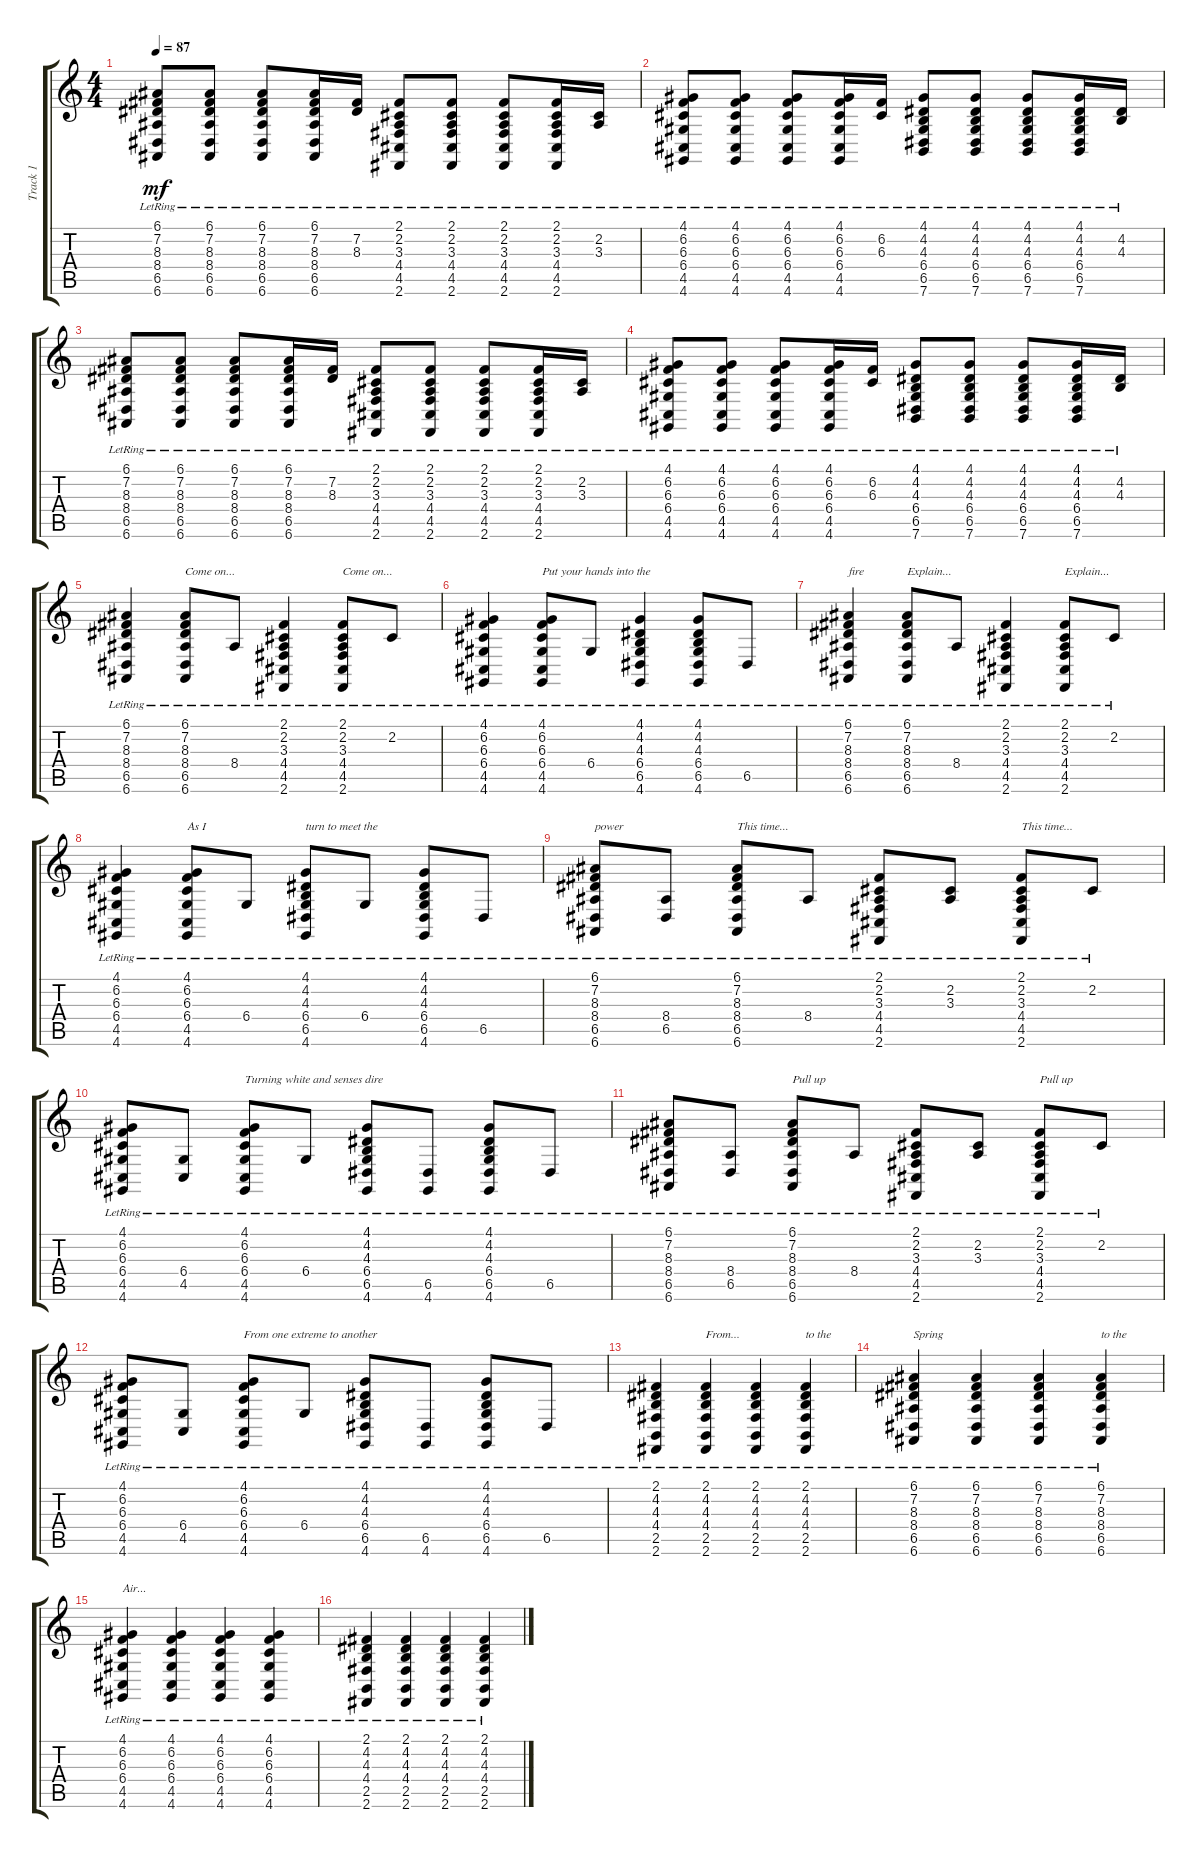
\track ("Track 1" "Track 1") {instrument acousticgrandpiano}
\staff {score tabs}
\tuning (E4 B3 G3 D3 A2 E2) {hide}
\ts (4 4)
\tempo 87
\clef g2
\ks c
(6.1{lr} 7.2{lr} 8.3{lr} 8.4{lr} 6.5{lr} 6.6{lr}).8{dy mf} (6.1{lr} 7.2{lr} 8.3{lr} 8.4{lr} 6.5{lr} 6.6{lr}).8 (6.1{lr} 7.2{lr} 8.3{lr} 8.4{lr} 6.5{lr} 6.6{lr}).8 (6.1{lr} 7.2{lr} 8.3{lr} 8.4{lr} 6.5{lr} 6.6{lr}).16 (7.2{lr} 8.3{lr}).16 (2.1{lr} 2.2{lr} 3.3{lr} 4.4{lr} 4.5{lr} 2.6{lr}).8 (2.1{lr} 2.2{lr} 3.3{lr} 4.4{lr} 4.5{lr} 2.6{lr}).8 (2.1{lr} 2.2{lr} 3.3{lr} 4.4{lr} 4.5{lr} 2.6{lr}).8 (2.1{lr} 2.2{lr} 3.3{lr} 4.4{lr} 4.5{lr} 2.6{lr}).16 (2.2{lr} 3.3{lr}).16 |
(4.1{lr} 6.2{lr} 6.3{lr} 6.4{lr} 4.5{lr} 4.6{lr}).8 (4.1{lr} 6.2{lr} 6.3{lr} 6.4{lr} 4.5{lr} 4.6{lr}).8 (4.1{lr} 6.2{lr} 6.3{lr} 6.4{lr} 4.5{lr} 4.6{lr}).8 (4.1{lr} 6.2{lr} 6.3{lr} 6.4{lr} 4.5{lr} 4.6{lr}).16 (6.2{lr} 6.3{lr}).16 (4.1{lr} 4.2{lr} 4.3{lr} 6.4{lr} 6.5{lr} 7.6{lr}).8 (4.1{lr} 4.2{lr} 4.3{lr} 6.4{lr} 6.5{lr} 7.6{lr}).8 (4.1{lr} 4.2{lr} 4.3{lr} 6.4{lr} 6.5{lr} 7.6{lr}).8 (4.1{lr} 4.2{lr} 4.3{lr} 6.4{lr} 6.5{lr} 7.6{lr}).16 (4.2{lr} 4.3{lr}).16 |
(6.1{lr} 7.2{lr} 8.3{lr} 8.4{lr} 6.5{lr} 6.6{lr}).8 (6.1{lr} 7.2{lr} 8.3{lr} 8.4{lr} 6.5{lr} 6.6{lr}).8 (6.1{lr} 7.2{lr} 8.3{lr} 8.4{lr} 6.5{lr} 6.6{lr}).8 (6.1{lr} 7.2{lr} 8.3{lr} 8.4{lr} 6.5{lr} 6.6{lr}).16 (7.2{lr} 8.3{lr}).16 (2.1{lr} 2.2{lr} 3.3{lr} 4.4{lr} 4.5{lr} 2.6{lr}).8 (2.1{lr} 2.2{lr} 3.3{lr} 4.4{lr} 4.5{lr} 2.6{lr}).8 (2.1{lr} 2.2{lr} 3.3{lr} 4.4{lr} 4.5{lr} 2.6{lr}).8 (2.1{lr} 2.2{lr} 3.3{lr} 4.4{lr} 4.5{lr} 2.6{lr}).16 (2.2{lr} 3.3{lr}).16 |
(4.1{lr} 6.2{lr} 6.3{lr} 6.4{lr} 4.5{lr} 4.6{lr}).8 (4.1{lr} 6.2{lr} 6.3{lr} 6.4{lr} 4.5{lr} 4.6{lr}).8 (4.1{lr} 6.2{lr} 6.3{lr} 6.4{lr} 4.5{lr} 4.6{lr}).8 (4.1{lr} 6.2{lr} 6.3{lr} 6.4{lr} 4.5{lr} 4.6{lr}).16 (6.2{lr} 6.3{lr}).16 (4.1{lr} 4.2{lr} 4.3{lr} 6.4{lr} 6.5{lr} 7.6{lr}).8 (4.1{lr} 4.2{lr} 4.3{lr} 6.4{lr} 6.5{lr} 7.6{lr}).8 (4.1{lr} 4.2{lr} 4.3{lr} 6.4{lr} 6.5{lr} 7.6{lr}).8 (4.1{lr} 4.2{lr} 4.3{lr} 6.4{lr} 6.5{lr} 7.6{lr}).16 (4.2{lr} 4.3{lr}).16 |
(6.1{lr} 7.2{lr} 8.3{lr} 8.4{lr} 6.5{lr} 6.6{lr}).4 (6.1{lr} 7.2{lr} 8.3{lr} 8.4{lr} 6.5{lr} 6.6{lr}).8{txt "Come on..."} 8.4{lr}.8 (2.1{lr} 2.2{lr} 3.3{lr} 4.4{lr} 4.5{lr} 2.6{lr}).4 (2.1{lr} 2.2{lr} 3.3{lr} 4.4{lr} 4.5{lr} 2.6{lr}).8{txt "Come on..."} 2.2{lr}.8 |
(4.1{lr} 6.2{lr} 6.3{lr} 6.4{lr} 4.5{lr} 4.6{lr}).4 (4.1{lr} 6.2{lr} 6.3{lr} 6.4{lr} 4.5{lr} 4.6{lr}).8{txt "Put your hands into the"} 6.4{lr}.8 (4.1{lr} 4.2{lr} 4.3{lr} 6.4{lr} 6.5{lr} 4.6{lr}).4 (4.1{lr} 4.2{lr} 4.3{lr} 6.4{lr} 6.5{lr} 4.6{lr}).8 6.5{lr}.8 |
(6.1{lr} 7.2{lr} 8.3{lr} 8.4{lr} 6.5{lr} 6.6{lr}).4{txt "fire"} (6.1{lr} 7.2{lr} 8.3{lr} 8.4{lr} 6.5{lr} 6.6{lr}).8{txt "Explain..."} 8.4{lr}.8 (2.1{lr} 2.2{lr} 3.3{lr} 4.4{lr} 4.5{lr} 2.6{lr}).4 (2.1{lr} 2.2{lr} 3.3{lr} 4.4{lr} 4.5{lr} 2.6{lr}).8{txt "Explain... "} 2.2{lr}.8 |
(4.1{lr} 6.2{lr} 6.3{lr} 6.4{lr} 4.5{lr} 4.6{lr}).4 (4.1{lr} 6.2{lr} 6.3{lr} 6.4{lr} 4.5{lr} 4.6{lr}).8{txt "As I"} 6.4{lr}.8 (4.1{lr} 4.2{lr} 4.3{lr} 6.4{lr} 6.5{lr} 4.6{lr}).8{txt "turn to meet the "} 6.4{lr}.8 (4.1{lr} 4.2{lr} 4.3{lr} 6.4{lr} 6.5{lr} 4.6{lr}).8 6.5{lr}.8 |
(6.1{lr} 7.2{lr} 8.3{lr} 8.4{lr} 6.5{lr} 6.6{lr}).8{txt "power"} (8.4{lr} 6.5{lr}).8 (6.1{lr} 7.2{lr} 8.3{lr} 8.4{lr} 6.5{lr} 6.6{lr}).8{txt "This time..."} 8.4{lr}.8 (2.1{lr} 2.2{lr} 3.3{lr} 4.4{lr} 4.5{lr} 2.6{lr}).8 (2.2{lr} 3.3{lr}).8 (2.1{lr} 2.2{lr} 3.3{lr} 4.4{lr} 4.5{lr} 2.6{lr}).8{txt "This time..."} 2.2{lr}.8 |
(4.1{lr} 6.2{lr} 6.3{lr} 6.4{lr} 4.5{lr} 4.6{lr}).8 (6.4{lr} 4.5{lr}).8 (4.1{lr} 6.2{lr} 6.3{lr} 6.4{lr} 4.5{lr} 4.6{lr}).8{txt "Turning white and senses dire"} 6.4{lr}.8 (4.1{lr} 4.2{lr} 4.3{lr} 6.4{lr} 6.5{lr} 4.6{lr}).8 (6.5{lr} 4.6{lr}).8 (4.1{lr} 4.2{lr} 4.3{lr} 6.4{lr} 6.5{lr} 4.6{lr}).8 6.5{lr}.8 |
(6.1{lr} 7.2{lr} 8.3{lr} 8.4{lr} 6.5{lr} 6.6{lr}).8 (8.4{lr} 6.5{lr}).8 (6.1{lr} 7.2{lr} 8.3{lr} 8.4{lr} 6.5{lr} 6.6{lr}).8{txt "Pull up"} 8.4{lr}.8 (2.1{lr} 2.2{lr} 3.3{lr} 4.4{lr} 4.5{lr} 2.6{lr}).8 (2.2{lr} 3.3{lr}).8 (2.1{lr} 2.2{lr} 3.3{lr} 4.4{lr} 4.5{lr} 2.6{lr}).8{txt "Pull up"} 2.2{lr}.8 |
(4.1{lr} 6.2{lr} 6.3{lr} 6.4{lr} 4.5{lr} 4.6{lr}).8 (6.4{lr} 4.5{lr}).8 (4.1{lr} 6.2{lr} 6.3{lr} 6.4{lr} 4.5{lr} 4.6{lr}).8{txt "From one extreme to another"} 6.4{lr}.8 (4.1{lr} 4.2{lr} 4.3{lr} 6.4{lr} 6.5{lr} 4.6{lr}).8 (6.5{lr} 4.6{lr}).8 (4.1{lr} 4.2{lr} 4.3{lr} 6.4{lr} 6.5{lr} 4.6{lr}).8 6.5{lr}.8 |
(2.1{lr} 4.2{lr} 4.3{lr} 4.4{lr} 2.5{lr} 2.6{lr}).4 (2.1{lr} 4.2{lr} 4.3{lr} 4.4{lr} 2.5{lr} 2.6{lr}).4{txt "From..."} (2.1{lr} 4.2{lr} 4.3{lr} 4.4{lr} 2.5{lr} 2.6{lr}).4 (2.1{lr} 4.2{lr} 4.3{lr} 4.4{lr} 2.5{lr} 2.6{lr}).4{txt "to the"} |
(6.1{lr} 7.2{lr} 8.3{lr} 8.4{lr} 6.5{lr} 6.6{lr}).4{txt "Spring"} (6.1{lr} 7.2{lr} 8.3{lr} 8.4{lr} 6.5{lr} 6.6{lr}).4 (6.1{lr} 7.2{lr} 8.3{lr} 8.4{lr} 6.5{lr} 6.6{lr}).4 (6.1{lr} 7.2{lr} 8.3{lr} 8.4{lr} 6.5{lr} 6.6{lr}).4{txt "to the"} |
(4.1{lr} 6.2{lr} 6.3{lr} 6.4{lr} 4.5{lr} 4.6{lr}).4{txt "Air..."} (4.1{lr} 6.2{lr} 6.3{lr} 6.4{lr} 4.5{lr} 4.6{lr}).4 (4.1{lr} 6.2{lr} 6.3{lr} 6.4{lr} 4.5{lr} 4.6{lr}).4 (4.1{lr} 6.2{lr} 6.3{lr} 6.4{lr} 4.5{lr} 4.6{lr}).4 |
(2.1{lr} 4.2{lr} 4.3{lr} 4.4{lr} 2.5{lr} 2.6{lr}).4 (2.1{lr} 4.2{lr} 4.3{lr} 4.4{lr} 2.5{lr} 2.6{lr}).4 (2.1{lr} 4.2{lr} 4.3{lr} 4.4{lr} 2.5{lr} 2.6{lr}).4 (2.1{lr} 4.2{lr} 4.3{lr} 4.4{lr} 2.5{lr} 2.6{lr}).4
